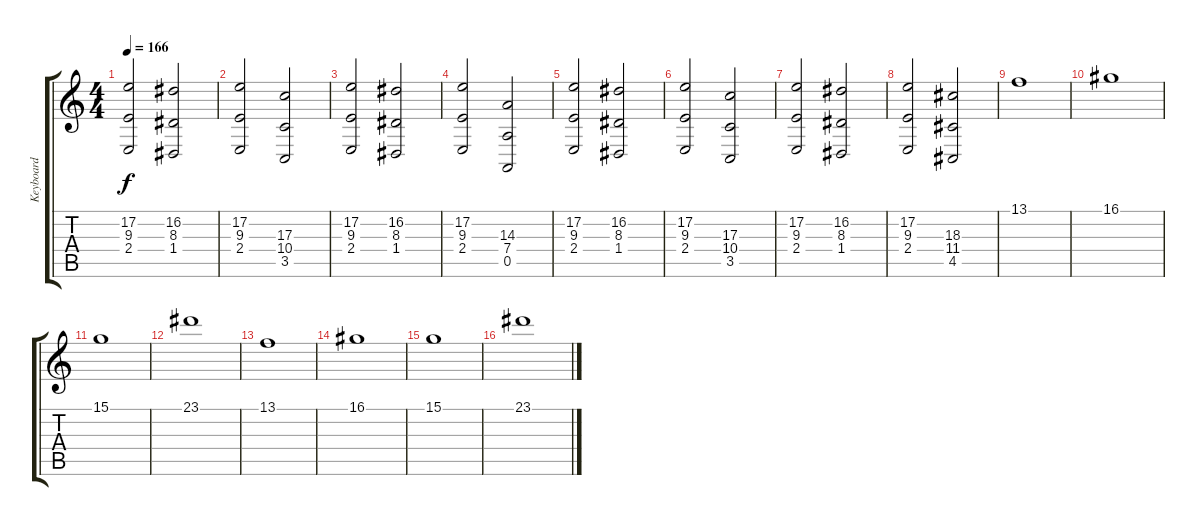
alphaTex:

\track ("Keyboard" "Keyboard") {instrument pad4choir}
\staff {score tabs}
\tuning (E4 B3 G3 D3 A2 E2) {hide}
\ts (4 4)
\tempo 166
\clef g2
\ks c
(17.2 9.3 2.4).2{dy f volume 9 balance 3} (16.2 8.3 1.4).2 |
(17.2 9.3 2.4).2 (17.3 10.4 3.5).2 |
(17.2 9.3 2.4).2 (16.2 8.3 1.4).2 |
(17.2 9.3 2.4).2 (14.3 7.4 0.5).2 |
(17.2 9.3 2.4).2 (16.2 8.3 1.4).2 |
(17.2 9.3 2.4).2 (17.3 10.4 3.5).2 |
(17.2 9.3 2.4).2 (16.2 8.3 1.4).2 |
(17.2 9.3 2.4).2 (18.3 11.4 4.5).2 |
13.1.1{volume 11 balance 4} |
16.1.1 |
15.1.1 |
23.1.1 |
13.1.1 |
16.1.1 |
15.1.1 |
23.1.1
